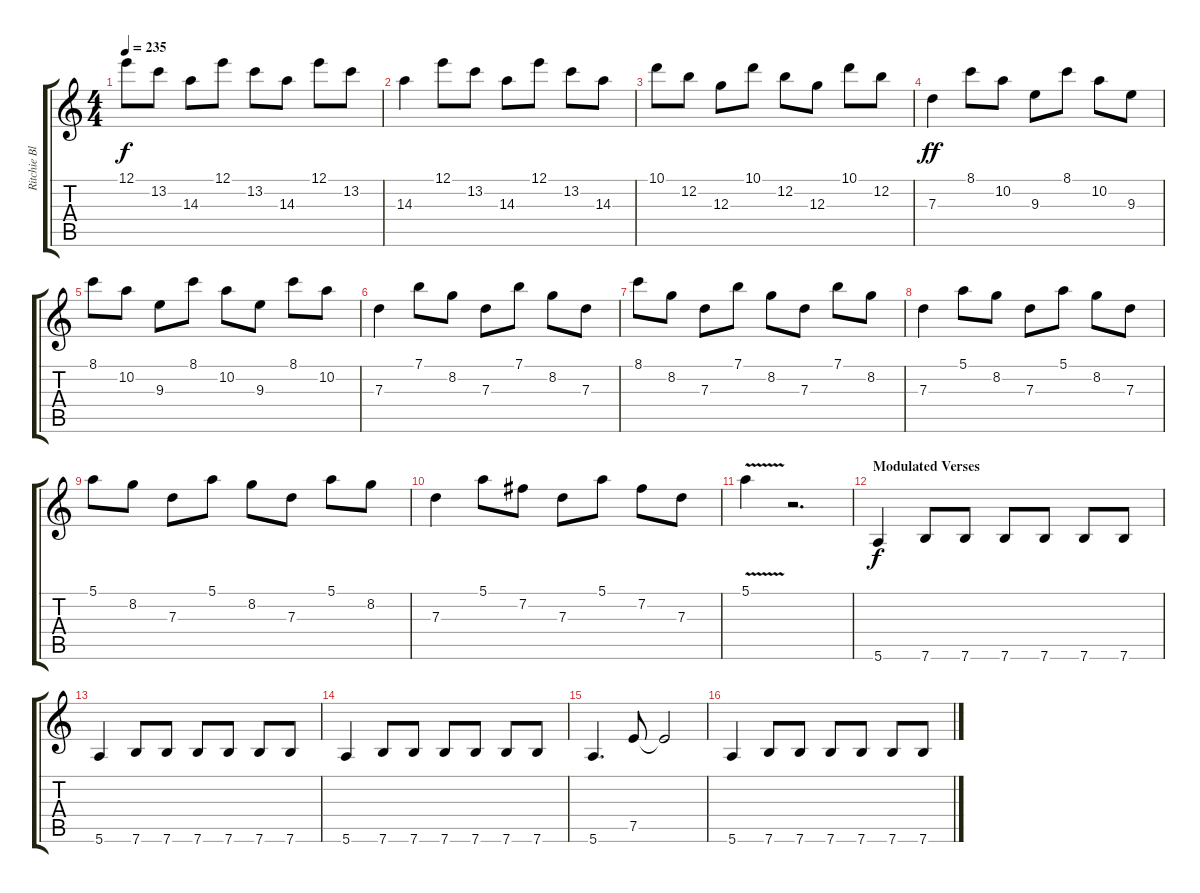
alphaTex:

\track ("Ritchie Blackmore" "Ritchie Bl") {instrument overdrivenguitar}
\staff {score tabs}
\tuning (E4 B3 G3 D3 A2 E2) {hide}
\ts (4 4)
\tempo 235
\clef g2
\ks c
12.1.8{dy f} 13.2.8 14.3.8 12.1.8 13.2.8 14.3.8 12.1.8 13.2.8 |
14.3.4 12.1.8 13.2.8 14.3.8 12.1.8 13.2.8 14.3.8 |
10.1.8 12.2.8 12.3.8 10.1.8 12.2.8 12.3.8 10.1.8 12.2.8 |
7.3.4{dy ff} 8.1.8 10.2.8 9.3.8 8.1.8 10.2.8 9.3.8 |
8.1.8 10.2.8 9.3.8 8.1.8 10.2.8 9.3.8 8.1.8 10.2.8 |
7.3.4 7.1.8 8.2.8 7.3.8 7.1.8 8.2.8 7.3.8 |
8.1.8 8.2.8 7.3.8 7.1.8 8.2.8 7.3.8 7.1.8 8.2.8 |
7.3.4 5.1.8 8.2.8 7.3.8 5.1.8 8.2.8 7.3.8 |
5.1.8 8.2.8 7.3.8 5.1.8 8.2.8 7.3.8 5.1.8 8.2.8 |
7.3.4 5.1.8 7.2.8 7.3.8 5.1.8 7.2.8 7.3.8 |
5.1{v}.4 r.2{d} |
\section ("" "Modulated Verses")
5.6.4{dy f} 7.6.8 7.6.8 7.6.8 7.6.8 7.6.8 7.6.8 |
5.6.4 7.6.8 7.6.8 7.6.8 7.6.8 7.6.8 7.6.8 |
5.6.4 7.6.8 7.6.8 7.6.8 7.6.8 7.6.8 7.6.8 |
5.6.4{d} 7.5.8 7.5{t}.2 |
5.6.4 7.6.8 7.6.8 7.6.8 7.6.8 7.6.8 7.6.8
